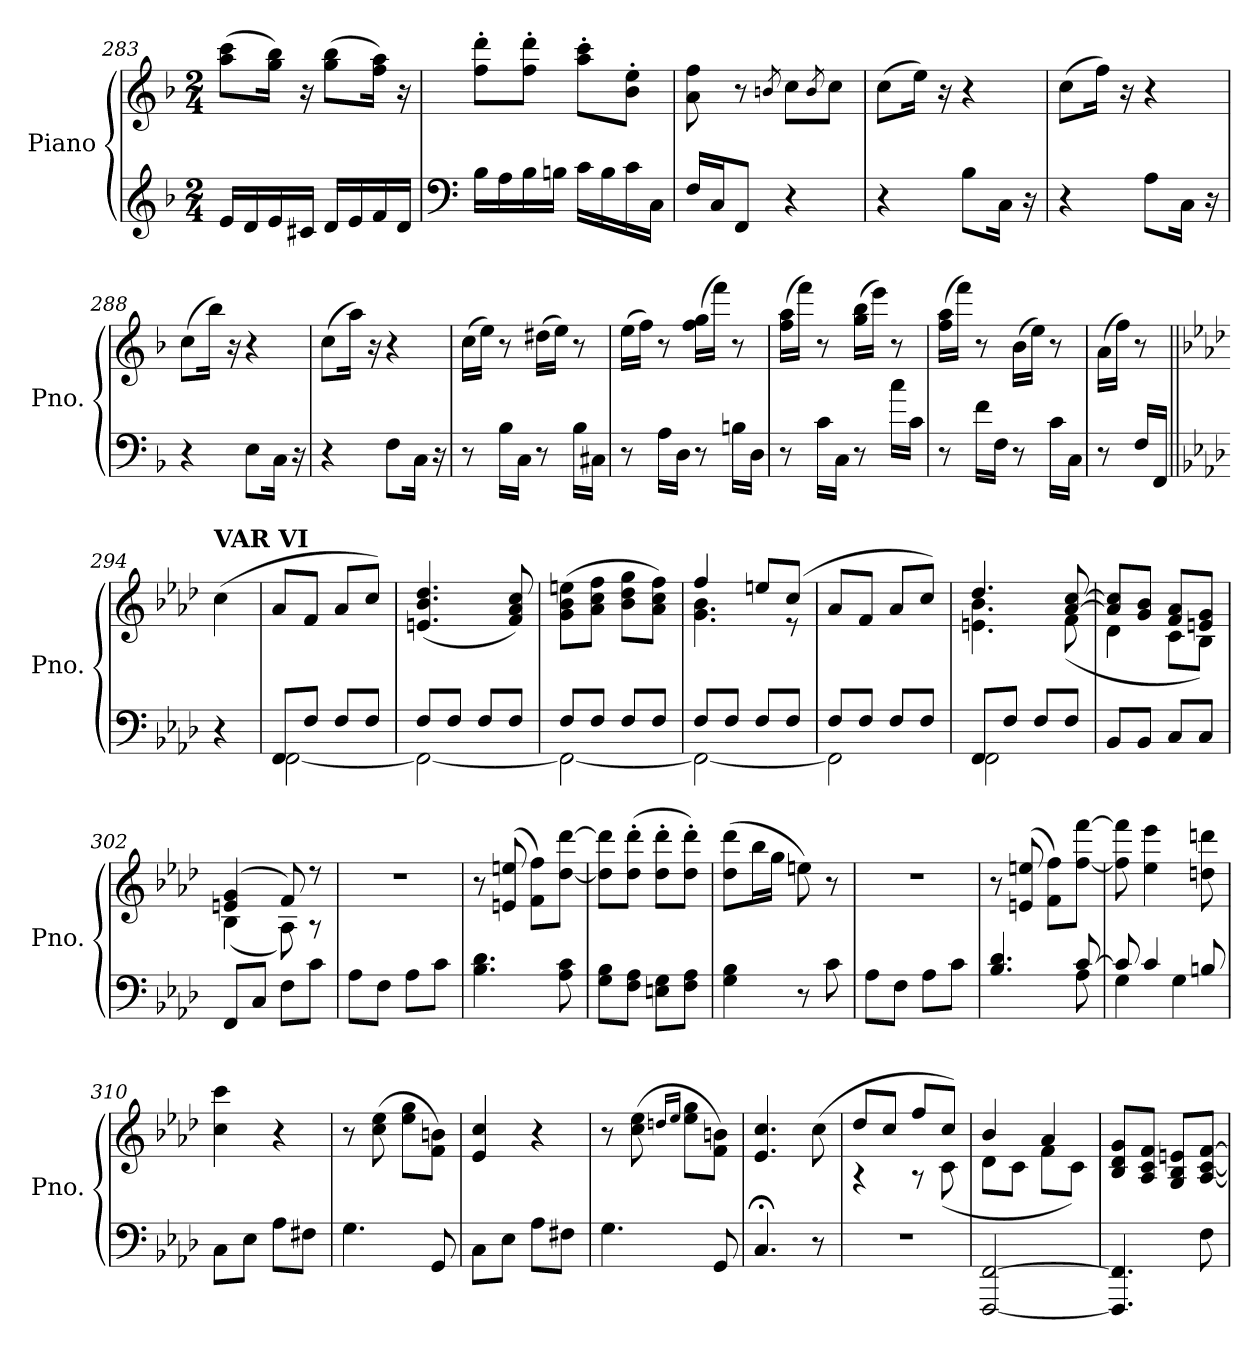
**kern	**kern
*part1	*part1
*staff2	*staff1
*I"Piano	*
*I'Pno.	*
*clefG2	*clefG2
*k[b-]	*k[b-]
*F:	*F:
*M2/4	*M2/4
=283	=283
16e/LL	(>8aa\ 8ccc\L
16d/	.
16e/	16gg\ 16bb-\Jk)
16c#X/JJ	16r
16d/LL	(>8gg\ 8bb-\L
16e/	.
16f/	16ff\ 16aa\Jk)
16d/JJ	16r
!!LO:LB:g=z
=284	=284
*clefF4	*
16B-\LL	8ff\' 8ddd\'L
16A\	.
16B-\	8ff\' 8ddd\'J
16Bn\JJ	.
16c\LL	8aa\' 8ccc\'L
16B\	.
16c\	8b-\' 8ee\'J
16C\JJ	.
=285	=285
16F/LL	8a\ 8ff\
16C/J	.
8FF/J	8r
.	8qbn/
4r	8cc\L
.	8qb/
.	8cc\J
=286	=286
4r	(>8cc\L
.	16ee\Jk)
.	16r
8B-\L	4r
16C\Jk	.
16r	.
=287	=287
4r	(>8cc\L
.	16ff\Jk)
.	16r
8A\L	4r
16C\Jk	.
16r	.
=288	=288
4r	(>8cc\L
.	16bb-\Jk)
.	16r
8E\L	4r
16C\Jk	.
16r	.
=289	=289
4r	(>8cc\L
.	16aa\Jk)
.	16r
8F\L	4r
16C\Jk	.
16r	.
!!LO:LB:g=z
=290	=290
8r	(>16cc\LL
.	16ee\JJ)
16B-\LL	8r
16C\JJ	.
8r	(>16dd#X\LL
.	16ee\JJ)
16B-\LL	8r
16C#X\JJ	.
=291	=291
8r	(>16ee\LL
.	16ff\JJ)
16A\LL	8r
16D\JJ	.
8r	(>16ff\ 16gg\LL
.	16fff\JJ)
16Bn\LL	8r
16D\JJ	.
=292	=292
8r	(>16ff\ 16aa\LL
.	16fff\JJ)
16c\LL	8r
16C\JJ	.
8r	(>16gg\ 16bb-\LL
.	16eee\JJ)
16cc\LL	8r
16c\JJ	.
=293	=293
8r	(>16ff\ 16aa\LL
.	16fff\JJ)
16f\LL	8r
16F\JJ	.
8r	(>16b-\LL
.	16ee\JJ)
16c\LL	8r
16C\JJ	.
=294	=294
8r	(>16a\LL
.	16ff\JJ)
16F/LL	8r
16FF/JJ	.
=294X6||	=294X6||
*k[b-e-a-d-]	*k[b-e-a-d-]
*f:	*f:
!	!LO:TX:a:B:t=VAR VI
4r	(>4cc\
=295	=295
*^	*
8FF/L	[2FF\	8a-/L
8F/J	.	8f/J
8F/L	.	8a-/L
8F/J	.	8cc/J)
!!LO:LB:g=z
=296	=296	=296
8F/L	2FF\_	(<4.en/ 4.b-/ 4.dd-/
8F/J	.	.
8F/L	.	.
8F/J	.	8f/ 8a-/ 8cc/)
=297	=297	=297
8F/L	2FF\_	(>8g\ 8b-\ 8een\L
8F/J	.	8a-\ 8cc\ 8ff\J
8F/L	.	8b-\ 8dd-\ 8gg\L
8F/J	.	8a-\ 8cc\ 8ff\J)
=298	=298	=298
*	*	*^
8F/L	2FF\_	4ff/	4.g\ 4.b-\
8F/J	.	.	.
8F/L	.	8een/L	.
8F/J	.	(>8cc/J	8r
*	*	*v	*v
=299	=299	=299
8F/L	2FF\]	8a-/L
8F/J	.	8f/J
8F/L	.	8a-/L
8F/J	.	8cc/J)
=300	=300	=300
*	*	*^
8FF/L	2FF\	4.dd-/	4.en\ 4.b-\
8F/J	.	.	.
8F/L	.	.	.
8F/J	.	[8a-/ [8cc/	(<8f\
*v	*v	*	*
=301	=301	=301
8BB-/L	8a-/] 8cc/]L	4d-\
8BB-/J	8g/ 8b-/J	.
8C/L	8f/ 8a-/L	8c\L
8C/J	8en/ 8g/J	8B-\J)
=302	=302	=302
8FF/L	(>4en/ 4g/	(<4B-\
8C/J	.	.
8F\L	8f/)	8A-\)
8c\J	8r	8r
*	*v	*v
=303	=303
8A-\L	2r
8F\J	.
8A-\L	.
8c\J	.
=304	=304
4.B-\ 4.d-\	8r
.	(>8en/ 8een/
.	8f\ 8ff\L)
8A-\ 8c\	[8dd-\ [8ddd-\J
!!LO:LB:g=z
=305	=305
8G\ 8B-\L	8dd-\] 8ddd-\]L
8F\ 8A-\J	(>8dd-\' 8ddd-\'J
8En\ 8G\L	8dd-\' 8ddd-\'L
8F\ 8A-\J	8dd-\' 8ddd-\'J)
=306	=306
4G\ 4B-\	(>8dd-\ 8ddd-\L
.	16bb-\L
.	16gg\JJ
8r	8een\)
8c\	8r
=307	=307
8A-\L	2r
8F\J	.
8A-\L	.
8c\J	.
=308	=308
*^	*
4.B-/ 4.d-/	4ryy	8r
.	.	(>8en/ 8een/
.	8ryy	8f\ 8ff\L)
[8c/	8A-\	[8ff\ [8fff\J
=309	=309	=309
8c/]	4G\	8ff\] 8fff\]
4c/	.	4ee-\ 4eee-\
.	4G\	.
8Bn/	.	8ddn\ 8dddn\
*v	*v	*
=310	=310
8C\L	4cc\ 4ccc\
8E-\J	.
8A-\L	4r
8F#X\J	.
=311	=311
4.G\	8r
.	(>8cc\ 8ee-\
.	8ee-\ 8gg\L
8GG/	8f\ 8bn\J)
=312	=312
8C\L	4e-/ 4cc/
8E-\J	.
8A-\L	4r
8F#X\J	.
!!LO:PB:g=z
=313	=313
4.G\	8r
.	(>8cc\ 8ee-\
.	16qddn/LL
.	16qee-/JJ
.	8ee-\ 8gg\L
8GG/	8f\ 8bn\J)
=314	=314
4.C;</	4.e-/ 4.cc/
8r	(>8cc\
=315	=315
*	*^
2r	8dd-/L	4r
.	8cc/J	.
.	8ff/L	8r
.	8cc/J)	(<8c\
=316	=316	=316
[2FFF/ [2FF/	4b-/	8d-\L
.	.	8c\J
.	4a-/	8f\L
.	.	8c\J)
*	*v	*v
=317	=317
4.FFF/] 4.FF/]	8B-/ 8d-/ 8g/L
.	8A-/ 8c/ 8f/J
.	8G/ 8B-/ 8en/L
8F\	[8A-/ [8c/ [8f/J
=	=
*-	*-
